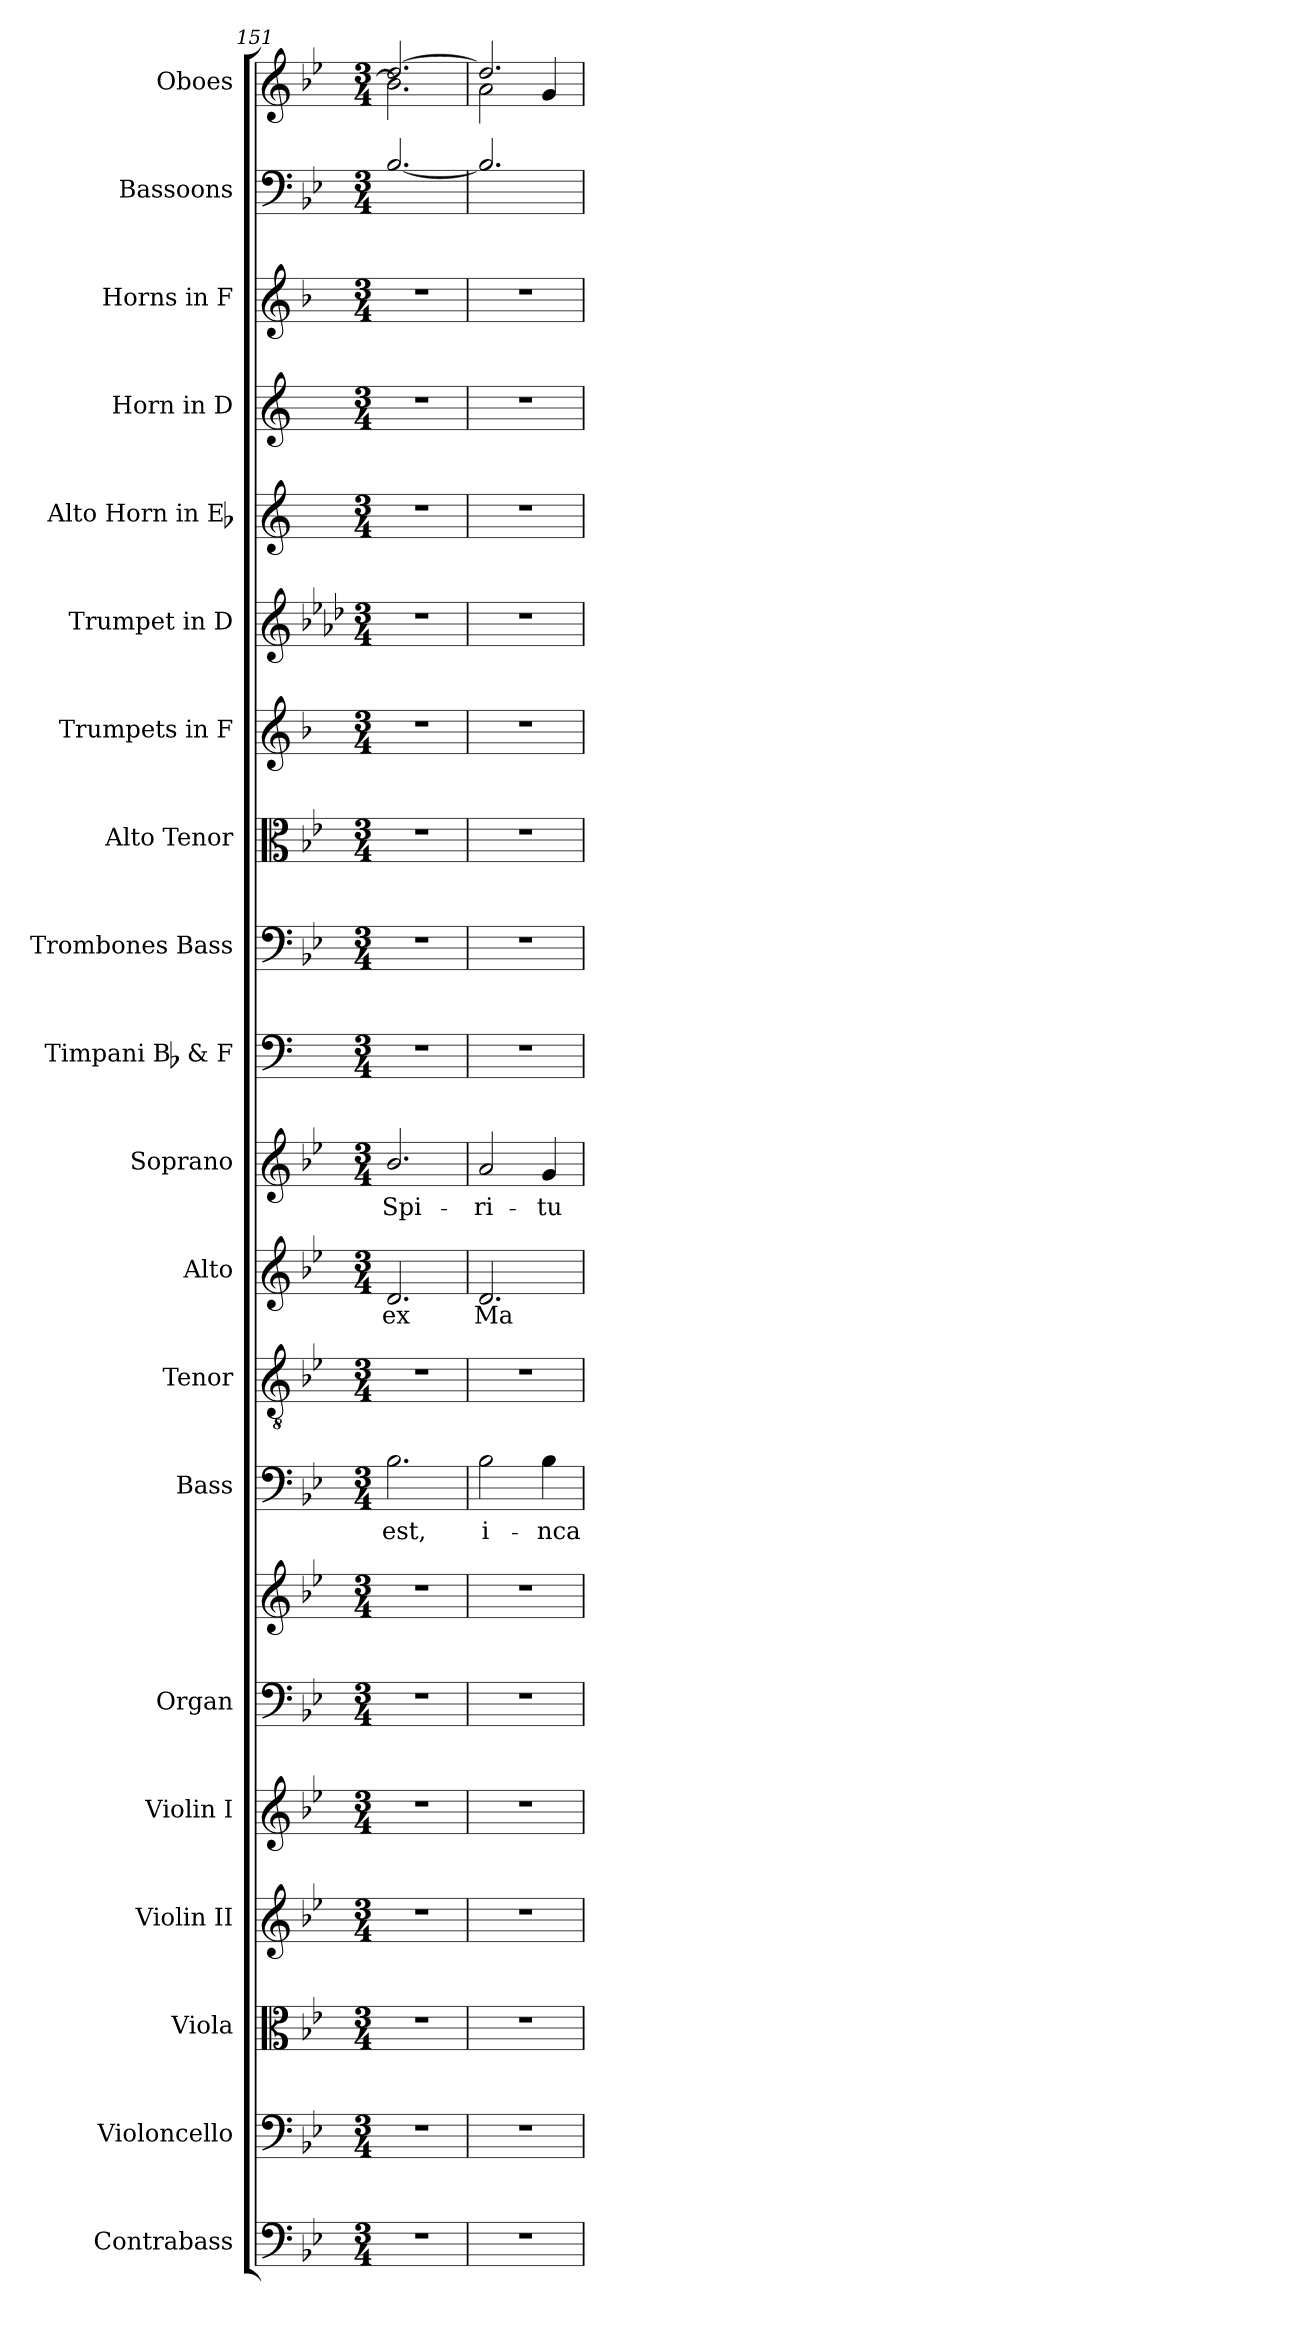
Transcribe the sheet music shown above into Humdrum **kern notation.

**kern	**kern	**kern	**kern	**kern	**kern	**kern	**kern	**text	**kern	**kern	**text	**kern	**text	**kern	**kern	**kern	**kern	**kern	**kern	**kern	**kern	**kern	**kern
*part20	*part19	*part18	*part17	*part16	*part15	*part15	*part14	*part14	*part13	*part12	*part12	*part11	*part11	*part10	*part9	*part8	*part7	*part6	*part5	*part4	*part3	*part2	*part1
*staff21	*staff20	*staff19	*staff18	*staff17	*staff16	*staff15	*staff14	*staff14	*staff13	*staff12	*staff12	*staff11	*staff11	*staff10	*staff9	*staff8	*staff7	*staff6	*staff5	*staff4	*staff3	*staff2	*staff1
*I"Contrabass	*I"Violoncello	*I"Viola	*I"Violin II	*I"Violin I	*I"Organ	*	*I"Bass	*	*I"Tenor	*I"Alto	*	*I"Soprano	*	*I"Timpani Bb & F	*I"Trombones  Bass	*I"Alto Tenor	*I"Trumpets in F	*I"Trumpet in D	*I"Alto Horn in Eb	*I"Horn in D	*I"Horns in F	*I"Bassoons	*I"Oboes
*I'Cb.	*I'Vc.	*I'Vla.	*I'Vln. II	*I'Vln. I	*I'Org.	*	*I'B.	*	*I'T.	*I'A.	*	*I'S.	*	*I'Timp.	*	*	*	*	*	*	*I'Hn.	*I'Bsn.	*I'Ob.
*clefF4	*clefF4	*clefC3	*clefG2	*clefG2	*clefF4	*clefG2	*clefF4	*	*clefGv2	*clefG2	*	*clefG2	*	*clefF4	*clefF4	*clefC3	*clefG2	*clefG2	*clefG2	*clefG2	*clefG2	*clefF4	*clefG2
*ITrd7c12	*	*	*	*	*	*	*	*	*ITrd7c12	*	*	*	*	*	*	*	*ITrd4c7	*ITrd-1c-2	*ITrd5c8	*ITrd6c10	*ITrd4c7	*	*
*k[b-e-]	*k[b-e-]	*k[b-e-]	*k[b-e-]	*k[b-e-]	*k[b-e-]	*k[b-e-]	*k[b-e-]	*	*k[b-e-]	*k[b-e-]	*	*k[b-e-]	*	*k[]	*k[b-e-]	*k[b-e-]	*k[b-e-]	*k[b-e-]	*k[f#c#g#d#]	*k[f#c#]	*k[b-e-]	*k[b-e-]	*k[b-e-]
*B-:	*B-:	*B-:	*B-:	*B-:	*B-:	*B-:	*B-:	*	*B-:	*B-:	*	*B-:	*	*C:	*B-:	*B-:	*B-:	*B-:	*E:	*D:	*B-:	*B-:	*B-:
*M3/4	*M3/4	*M3/4	*M3/4	*M3/4	*M3/4	*M3/4	*M3/4	*	*M3/4	*M3/4	*	*M3/4	*	*M3/4	*M3/4	*M3/4	*M3/4	*M3/4	*M3/4	*M3/4	*M3/4	*M3/4	*M3/4
=151	=151	=151	=151	=151	=151	=151	=151	=151	=151	=151	=151	=151	=151	=151	=151	=151	=151	=151	=151	=151	=151	=151	=151
!LO:N:vis=1	!LO:N:vis=1	!LO:N:vis=1	!LO:N:vis=1	!LO:N:vis=1	!LO:N:vis=1	!LO:N:vis=1	!	!	!	!	!	!	!	!	!	!	!	!	!	!	!	!	!
!	!	!	!	!	!	!	!	!LO:LY:b:color=#000000	!LO:N:vis=1	!	!	!	!	!	!	!	!	!	!	!	!	!	!
!	!	!	!	!	!	!	!	!	!	!	!LO:LY:b:color=#000000	!	!	!	!	!	!	!	!	!	!	!	!
!	!	!	!	!	!	!	!	!	!	!	!	!	!LO:LY:b:color=#000000	!LO:N:vis=1	!LO:N:vis=1	!LO:N:vis=1	!LO:N:vis=1	!LO:N:vis=1	!LO:N:vis=1	!LO:N:vis=1	!LO:N:vis=1	!	!
*	*	*	*	*	*	*	*	*	*	*	*	*	*	*	*	*	*	*	*	*	*	*	*^
2.r	2.r	2.r	2.r	2.r	2.r	2.r	2.B-i\	est,	2.r	2.di/	ex	2.b-i/	Spi-	2.r	2.r	2.r	2.r	2.r	2.r	2.r	2.r	[2.B-i/	[2.ddi/	2.b-i\]
=152	=152	=152	=152	=152	=152	=152	=152	=152	=152	=152	=152	=152	=152	=152	=152	=152	=152	=152	=152	=152	=152	=152	=152	=152
!LO:N:vis=1	!LO:N:vis=1	!LO:N:vis=1	!LO:N:vis=1	!LO:N:vis=1	!LO:N:vis=1	!LO:N:vis=1	!	!	!	!	!	!	!	!	!	!	!	!	!	!	!	!	!	!
!	!	!	!	!	!	!	!	!LO:LY:b:color=#000000	!LO:N:vis=1	!	!	!	!	!	!	!	!	!	!	!	!	!	!	!
!	!	!	!	!	!	!	!	!	!	!	!LO:LY:b:color=#000000	!	!	!	!	!	!	!	!	!	!	!	!	!
!	!	!	!	!	!	!	!	!	!	!	!	!	!LO:LY:b:color=#000000	!LO:N:vis=1	!LO:N:vis=1	!LO:N:vis=1	!LO:N:vis=1	!LO:N:vis=1	!LO:N:vis=1	!LO:N:vis=1	!LO:N:vis=1	!	!	!
2.r	2.r	2.r	2.r	2.r	2.r	2.r	2B-i\	i-	2.r	2.di/	Ma-	2ai/	-ri-	2.r	2.r	2.r	2.r	2.r	2.r	2.r	2.r	2.B-i/]	2.ddi/]	2ai\
!	!	!	!	!	!	!	!	!LO:LY:b:color=#000000	!	!	!	!	!	!	!	!	!	!	!	!	!	!	!	!
!	!	!	!	!	!	!	!	!	!	!	!	!	!LO:LY:b:color=#000000	!	!	!	!	!	!	!	!	!	!	!
.	.	.	.	.	.	.	4B-i\	-nca-	.	.	.	4gi/	-tu	.	.	.	.	.	.	.	.	.	.	4gi/
*	*	*	*	*	*	*	*	*	*	*	*	*	*	*	*	*	*	*	*	*	*	*	*v	*v
=	=	=	=	=	=	=	=	=	=	=	=	=	=	=	=	=	=	=	=	=	=	=	=
*-	*-	*-	*-	*-	*-	*-	*-	*-	*-	*-	*-	*-	*-	*-	*-	*-	*-	*-	*-	*-	*-	*-	*-
